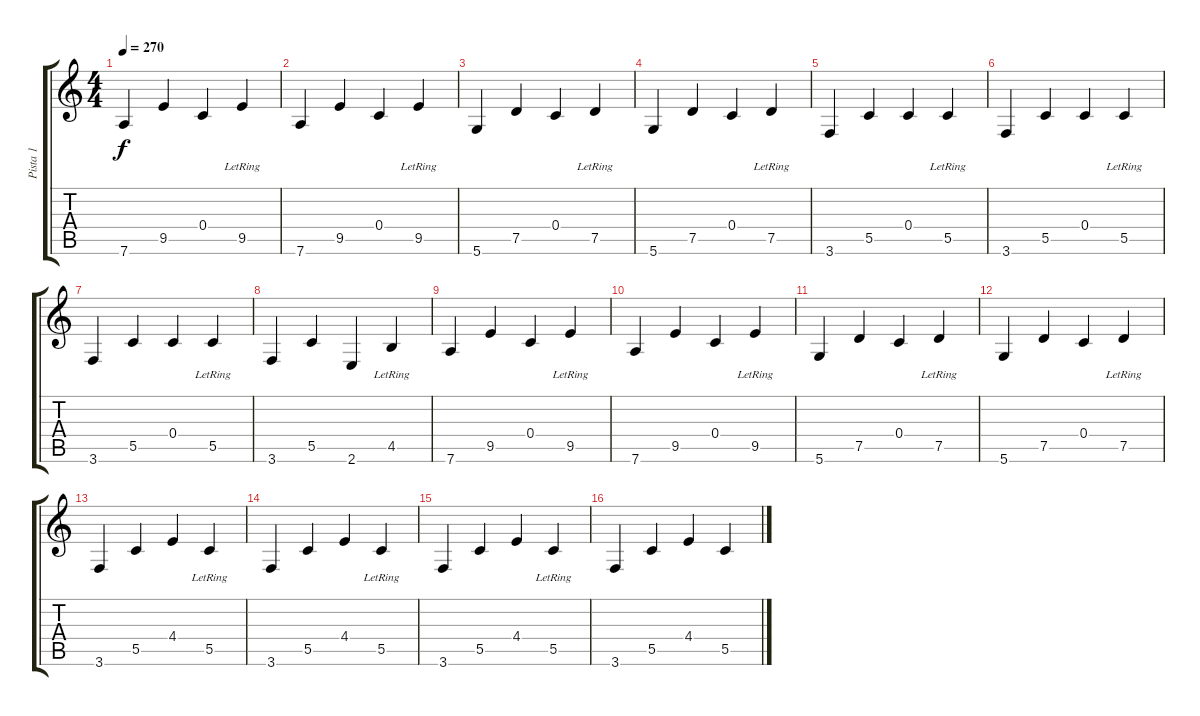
\track ("Pista 1" "Pista 1") {instrument electricguitarjazz}
\staff {score tabs}
\tuning (D4 A3 F3 C3 G2 D2) {hide}
\ts (4 4)
\tempo 270
\clef g2
\ks c
7.6.4{dy f} 9.5.4 0.4.4 9.5{lr}.4 |
7.6.4 9.5.4 0.4.4 9.5{lr}.4 |
5.6.4 7.5.4 0.4.4 7.5{lr}.4 |
5.6.4 7.5.4 0.4.4 7.5{lr}.4 |
3.6.4 5.5.4 0.4.4 5.5{lr}.4 |
3.6.4 5.5.4 0.4.4 5.5{lr}.4 |
3.6.4 5.5.4 0.4.4 5.5{lr}.4 |
3.6.4 5.5.4 2.6.4 4.5{lr}.4 |
7.6.4 9.5.4 0.4.4 9.5{lr}.4 |
7.6.4 9.5.4 0.4.4 9.5{lr}.4 |
5.6.4 7.5.4 0.4.4 7.5{lr}.4 |
5.6.4 7.5.4 0.4.4 7.5{lr}.4 |
3.6.4 5.5.4 4.4.4 5.5{lr}.4 |
3.6.4 5.5.4 4.4.4 5.5{lr}.4 |
3.6.4 5.5.4 4.4.4 5.5{lr}.4 |
3.6.4 5.5.4 4.4.4 5.5.4
